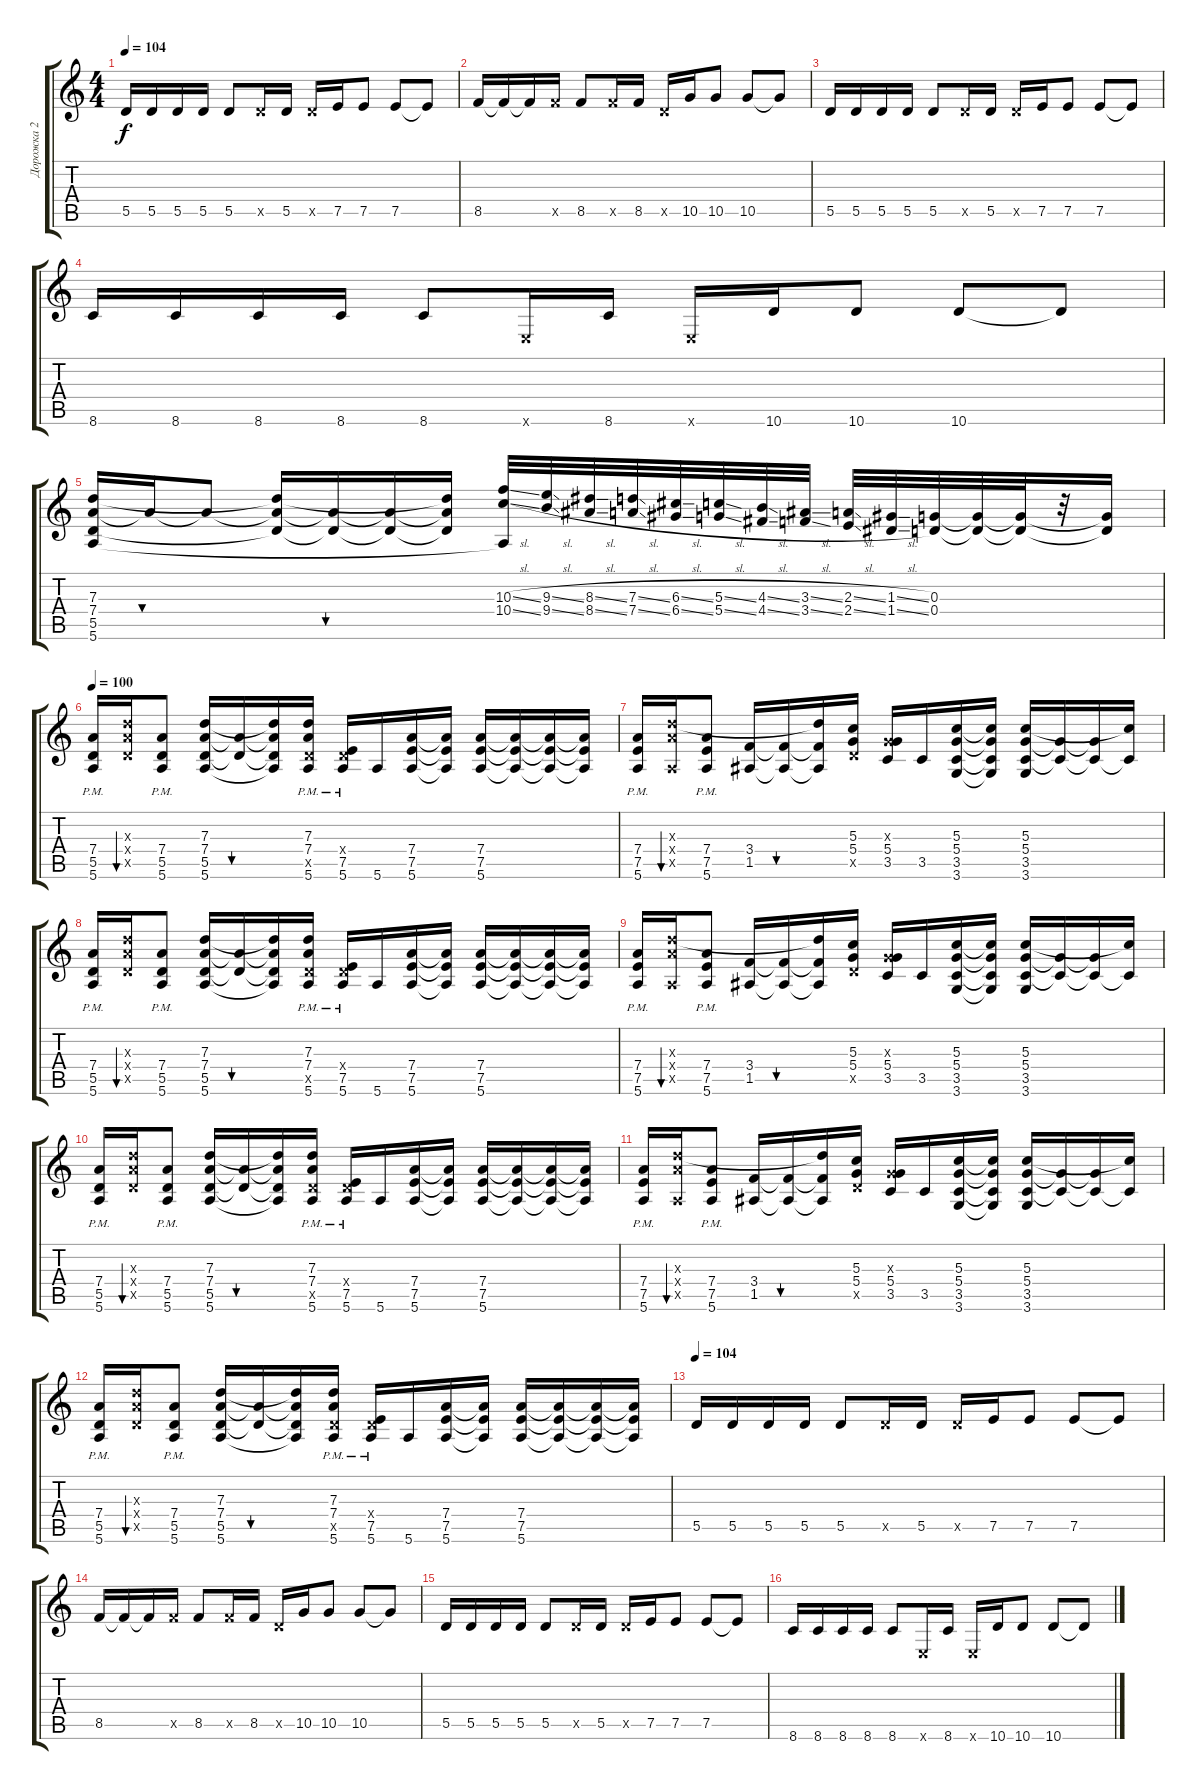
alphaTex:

\track ("Дорожка 2" "Дорожка 2") {instrument overdrivenguitar}
\staff {score tabs}
\tuning (E4 B3 G3 D3 A2 E2) {hide}
\ts (4 4)
\tempo 104
\clef g2
\ks c
5.5.16{dy f} 5.5.16 5.5.16 5.5.16 5.5.8 5.5{x}.16 5.5.16 5.5{x}.16 7.5.16 7.5.8 7.5.8 7.5{t}.8 |
8.5.16 8.5{t}.16 8.5{t}.16 8.5{x}.16 8.5.8 8.5{x}.16 8.5.16 5.5{x}.16 10.5.16 10.5.8 10.5.8 10.5{t}.8 |
5.5.16 5.5.16 5.5.16 5.5.16 5.5.8 5.5{x}.16 5.5.16 5.5{x}.16 7.5.16 7.5.8 7.5.8 7.5{t}.8 |
8.6.16 8.6.16 8.6.16 8.6.16 8.6.8 0.6{x}.16 8.6.16 0.6{x}.16 10.6.16 10.6.8 10.6.8 10.6{t}.8 |
(7.3 7.4 5.5 5.6).16 7.4{t}.16{bu 120} 7.4{t}.8 (7.3{t} 7.4{t} 5.5{t}).16 (7.4{t} 5.5{t}).16{bu 120} (7.4{t} 5.5{t}).16 (7.3{t} 7.4{t} 5.5{t}).16 (10.3{sl} 10.4{sl} 5.6{t}).32 (9.3{sl} 9.4{sl}).32 (8.3{sl} 8.4{sl}).32 (7.3{sl} 7.4{sl}).32 (6.3{sl} 6.4{sl}).32 (5.3{sl} 5.4{sl}).32 (4.3{sl} 4.4{sl}).32 (3.3{sl} 3.4{sl}).32 (2.3{sl} 2.4{sl}).32 (1.3{sl} 1.4{sl}).32 (0.3 0.4).32 (0.3{t} 0.4{t}).32 (0.3{t} 0.4{t}).32 r.32 (0.3{t} 0.4{t}).16 |
\tempo 100
(7.4{pm} 5.5 5.6{pm}).16 (7.3{x} 7.4{x} 5.5{x}).16{bu 120} (7.4{pm} 5.5 5.6{pm}).8 (7.3 7.4 5.5 5.6).16 (7.4{t} 5.5{t}).16{bu 120} (7.3{t} 7.4{t} 5.5{t} 5.6{t}).16 (7.3 7.4 5.5{x} 5.6{pm}).16 (0.4{x} 7.5 5.6{pm}).16 5.6.16 (7.4 7.5 5.6).16 (7.4{t} 7.5{t} 5.6{t}).16 (7.4 7.5 5.6).16 (7.4{t} 7.5{t} 5.6{t}).16 (7.4{t} 7.5{t} 5.6{t}).16 (7.4{t} 7.5{t} 5.6{t}).16 |
(7.4{pm} 7.5 5.6).16 (7.3{x} 7.4{x} 0.5{x}).16{bu 120} (7.4{pm} 7.5 5.6).8 (3.4 1.5).16 (3.4{t} 1.5{t}).16{bu 120} (7.3{t} 3.4{t} 1.5{t}).16 (5.3 5.4 5.5{x}).16 (0.3{x} 5.4 3.5).16 3.5.16 (5.3 5.4 3.5 3.6).16 (5.3{t} 5.4{t} 3.5{t} 3.6{t}).16 (5.3 5.4 3.5 3.6).16 (5.4{t} 3.5{t}).16 (5.4{t} 3.5{t}).16 (5.3{t} 3.5{t}).16 |
(7.4{pm} 5.5 5.6{pm}).16 (7.3{x} 7.4{x} 5.5{x}).16{bu 120} (7.4{pm} 5.5 5.6{pm}).8 (7.3 7.4 5.5 5.6).16 (7.4{t} 5.5{t}).16{bu 120} (7.3{t} 7.4{t} 5.5{t} 5.6{t}).16 (7.3 7.4 5.5{x} 5.6{pm}).16 (0.4{x} 7.5 5.6{pm}).16 5.6.16 (7.4 7.5 5.6).16 (7.4{t} 7.5{t} 5.6{t}).16 (7.4 7.5 5.6).16 (7.4{t} 7.5{t} 5.6{t}).16 (7.4{t} 7.5{t} 5.6{t}).16 (7.4{t} 7.5{t} 5.6{t}).16 |
(7.4{pm} 7.5 5.6).16 (7.3{x} 7.4{x} 0.5{x}).16{bu 120} (7.4{pm} 7.5 5.6).8 (3.4 1.5).16 (3.4{t} 1.5{t}).16{bu 120} (7.3{t} 3.4{t} 1.5{t}).16 (5.3 5.4 5.5{x}).16 (0.3{x} 5.4 3.5).16 3.5.16 (5.3 5.4 3.5 3.6).16 (5.3{t} 5.4{t} 3.5{t} 3.6{t}).16 (5.3 5.4 3.5 3.6).16 (5.4{t} 3.5{t}).16 (5.4{t} 3.5{t}).16 (5.3{t} 3.5{t}).16 |
(7.4{pm} 5.5 5.6{pm}).16 (7.3{x} 7.4{x} 5.5{x}).16{bu 120} (7.4{pm} 5.5 5.6{pm}).8 (7.3 7.4 5.5 5.6).16 (7.4{t} 5.5{t}).16{bu 120} (7.3{t} 7.4{t} 5.5{t} 5.6{t}).16 (7.3 7.4 5.5{x} 5.6{pm}).16 (0.4{x} 7.5 5.6{pm}).16 5.6.16 (7.4 7.5 5.6).16 (7.4{t} 7.5{t} 5.6{t}).16 (7.4 7.5 5.6).16 (7.4{t} 7.5{t} 5.6{t}).16 (7.4{t} 7.5{t} 5.6{t}).16 (7.4{t} 7.5{t} 5.6{t}).16 |
(7.4{pm} 7.5 5.6).16 (7.3{x} 7.4{x} 0.5{x}).16{bu 120} (7.4{pm} 7.5 5.6).8 (3.4 1.5).16 (3.4{t} 1.5{t}).16{bu 120} (7.3{t} 3.4{t} 1.5{t}).16 (5.3 5.4 5.5{x}).16 (0.3{x} 5.4 3.5).16 3.5.16 (5.3 5.4 3.5 3.6).16 (5.3{t} 5.4{t} 3.5{t} 3.6{t}).16 (5.3 5.4 3.5 3.6).16 (5.4{t} 3.5{t}).16 (5.4{t} 3.5{t}).16 (5.3{t} 3.5{t}).16 |
(7.4{pm} 5.5 5.6{pm}).16 (7.3{x} 7.4{x} 5.5{x}).16{bu 120} (7.4{pm} 5.5 5.6{pm}).8 (7.3 7.4 5.5 5.6).16 (7.4{t} 5.5{t}).16{bu 120} (7.3{t} 7.4{t} 5.5{t} 5.6{t}).16 (7.3 7.4 5.5{x} 5.6{pm}).16 (0.4{x} 7.5 5.6{pm}).16 5.6.16 (7.4 7.5 5.6).16 (7.4{t} 7.5{t} 5.6{t}).16 (7.4 7.5 5.6).16 (7.4{t} 7.5{t} 5.6{t}).16 (7.4{t} 7.5{t} 5.6{t}).16 (7.4{t} 7.5{t} 5.6{t}).16 |
\tempo 104
5.5.16{volume 4 instrument overdrivenguitar} 5.5.16 5.5.16 5.5.16 5.5.8 5.5{x}.16 5.5.16 5.5{x}.16 7.5.16 7.5.8 7.5.8 7.5{t}.8 |
8.5.16 8.5{t}.16 8.5{t}.16 8.5{x}.16 8.5.8 8.5{x}.16 8.5.16 5.5{x}.16 10.5.16 10.5.8 10.5.8 10.5{t}.8 |
5.5.16 5.5.16 5.5.16 5.5.16 5.5.8 5.5{x}.16 5.5.16 5.5{x}.16 7.5.16 7.5.8 7.5.8 7.5{t}.8 |
8.6.16 8.6.16 8.6.16 8.6.16 8.6.8 0.6{x}.16 8.6.16 0.6{x}.16 10.6.16 10.6.8 10.6.8 10.6{t}.8
